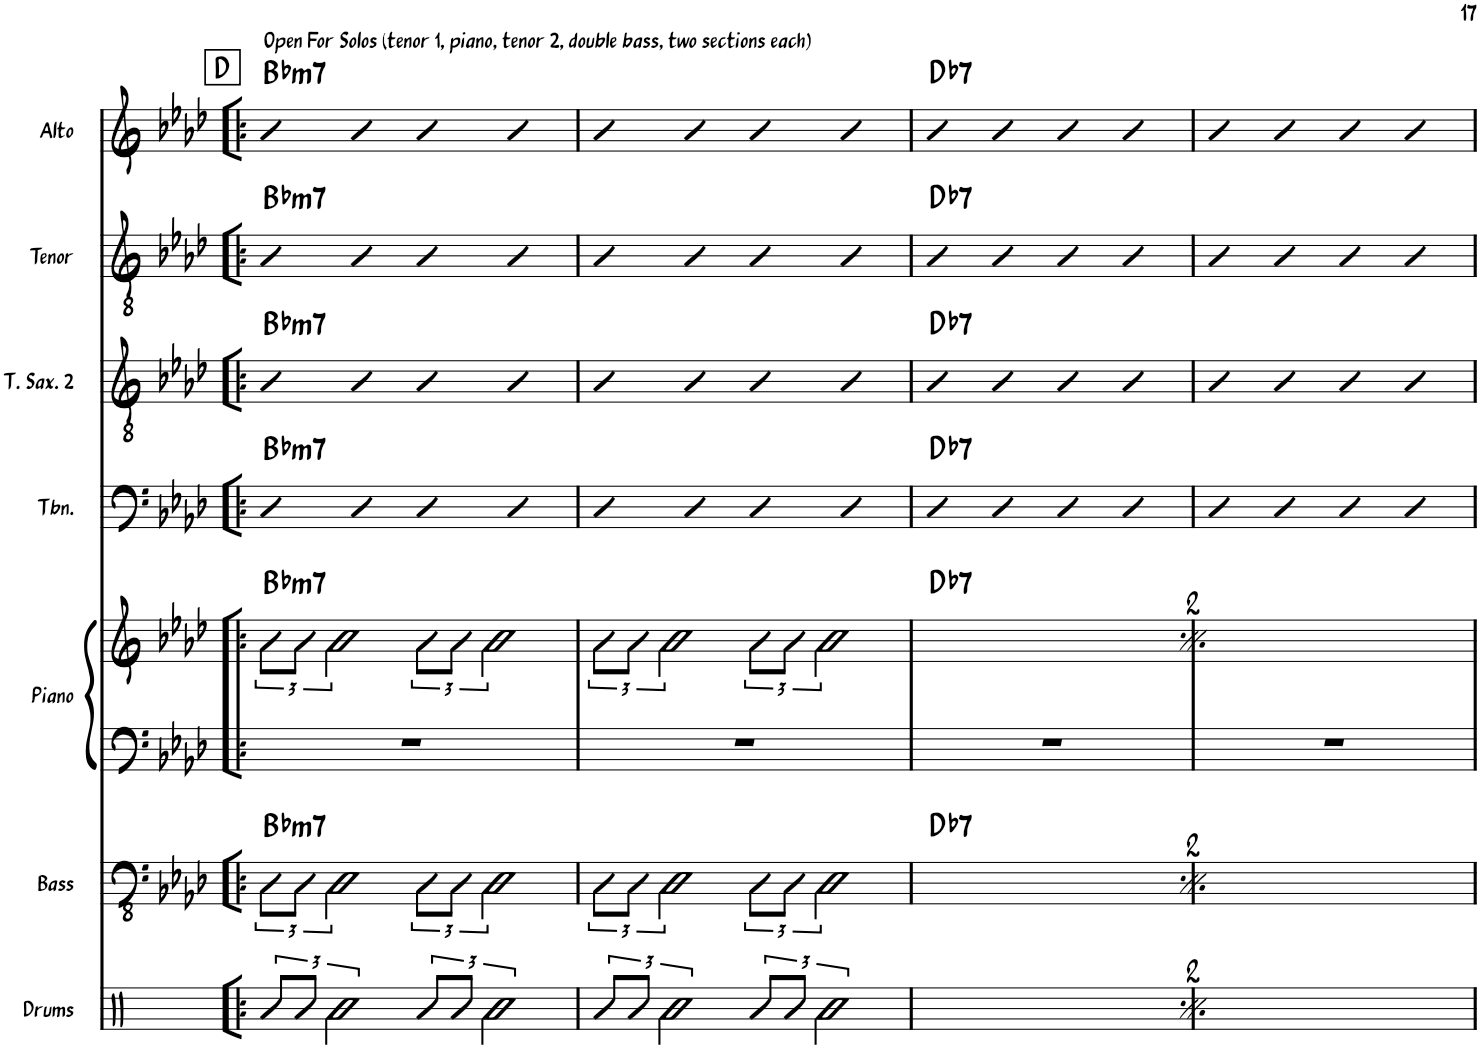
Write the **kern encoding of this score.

**kern	**kern	**harte	**kern	**kern	**harte	**kern	**harte	**kern	**harte	**kern	**harte	**kern	**harte
*part7	*part6	*part6	*part5	*part5	*part5	*part4	*part4	*part3	*part3	*part2	*part2	*part1	*part1
*staff8	*staff7	*	*staff6	*staff5	*	*staff4	*	*staff3	*	*staff2	*	*staff1	*
*I"Drums	*I"Bass	*	*I"Piano	*	*	*I"Trombone	*	*I"Tenor Saxophone 2	*	*I"Tenor Sax	*	*I"Alto Sax	*
*I'Drums	*I'Bass	*	*I'Piano	*	*	*I'Tbn.	*	*I'T. Sax. 2	*	*I'Tenor	*	*I'Alto	*
!!LO:PB:g=z
*clefX	*clefFv4	*	*clefF4	*clefG2	*	*clefF4	*	*clefGv2	*	*clefGv2	*	*clefG2	*
*	*	*	*	*	*	*	*	*Trd8c14	*	*Trd8c14	*	*Trd5c9	*
*k[]	*k[b-e-a-d-]	*	*k[b-e-a-d-]	*k[b-e-a-d-]	*	*k[b-e-a-d-]	*	*k[b-e-a-d-]	*	*k[b-e-a-d-]	*	*k[b-e-a-d-]	*
*M4/4	*M4/4	*	*M4/4	*M4/4	*	*M4/4	*	*M4/4	*	*M4/4	*	*M4/4	*
!!LO:REH:place=s1:a:B:rj:fs=14:t=D
=62!|:	=62!|:	=62!|:	=62!|:	=62!|:	=62!|:	=62!|:	=62!|:	=62!|:	=62!|:	=62!|:	=62!|:	=62!|:	=62!|:
!	!	!LO:H:kt=m7	!	!	!LO:H:kt=m7	!	!LO:H:kt=m7	!	!LO:H:kt=m7	!	!LO:H:kt=m7	!LO:TX:a:t=Open For Solos (tenor 1, piano, tenor 2, double bass, two sections each)	!LO:H:kt=m7
12R/L	12C\L	Bb:min7	1r	12a-\L	Bb:min7	4D-	Bb:min7	4B-	Bb:min7	4B-	Bb:min7	4b-	Bb:min7
12R/J	12C\J	.	.	12a-\J	.	.	.	.	.	.	.	.	.
3R\	3C\	.	.	3a-\	.	.	.	.	.	.	.	.	.
.	.	.	.	.	.	4D-	.	4B-	.	4B-	.	4b-	.
12R/L	12C\L	.	.	12a-\L	.	4D-	.	4B-	.	4B-	.	4b-	.
12R/J	12C\J	.	.	12a-\J	.	.	.	.	.	.	.	.	.
3R\	3C\	.	.	3a-\	.	.	.	.	.	.	.	.	.
.	.	.	.	.	.	4D-	.	4B-	.	4B-	.	4b-	.
=63	=63	=63	=63	=63	=63	=63	=63	=63	=63	=63	=63	=63	=63
12R/L	12C\L	.	1r	12a-\L	.	4D-	.	4B-	.	4B-	.	4b-	.
12R/J	12C\J	.	.	12a-\J	.	.	.	.	.	.	.	.	.
3R\	3C\	.	.	3a-\	.	.	.	.	.	.	.	.	.
.	.	.	.	.	.	4D-	.	4B-	.	4B-	.	4b-	.
12R/L	12C\L	.	.	12a-\L	.	4D-	.	4B-	.	4B-	.	4b-	.
12R/J	12C\J	.	.	12a-\J	.	.	.	.	.	.	.	.	.
3R\	3C\	.	.	3a-\	.	.	.	.	.	.	.	.	.
.	.	.	.	.	.	4D-	.	4B-	.	4B-	.	4b-	.
=64	=64	=64	=64	=64	=64	=64	=64	=64	=64	=64	=64	=64	=64
!	!	!LO:H:kt=m7	!	!	!LO:H:kt=m7	!	!LO:H:kt=7	!	!LO:H:kt=7	!	!LO:H:kt=7	!	!LO:H:kt=7
12R/L	12C\L	Bb:min7	1r	12a-\L	Bb:min7	4D-	Db:7	4B-	Db:7	4B-	Db:7	4b-	Db:7
12R/J	12C\J	.	.	12a-\J	.	.	.	.	.	.	.	.	.
3R\	3C\	.	.	3a-\	.	.	.	.	.	.	.	.	.
.	.	.	.	.	.	4D-	.	4B-	.	4B-	.	4b-	.
12R/L	12C\L	.	.	12a-\L	.	4D-	.	4B-	.	4B-	.	4b-	.
12R/J	12C\J	.	.	12a-\J	.	.	.	.	.	.	.	.	.
3R\	3C\	.	.	3a-\	.	.	.	.	.	.	.	.	.
.	.	.	.	.	.	4D-	.	4B-	.	4B-	.	4b-	.
=65	=65	=65	=65	=65	=65	=65	=65	=65	=65	=65	=65	=65	=65
12R/L	12C\L	.	1r	12a-\L	.	4D-	.	4B-	.	4B-	.	4b-	.
12R/J	12C\J	.	.	12a-\J	.	.	.	.	.	.	.	.	.
3R\	3C\	.	.	3a-\	.	.	.	.	.	.	.	.	.
.	.	.	.	.	.	4D-	.	4B-	.	4B-	.	4b-	.
12R/L	12C\L	.	.	12a-\L	.	4D-	.	4B-	.	4B-	.	4b-	.
12R/J	12C\J	.	.	12a-\J	.	.	.	.	.	.	.	.	.
3R\	3C\	.	.	3a-\	.	.	.	.	.	.	.	.	.
.	.	.	.	.	.	4D-	.	4B-	.	4B-	.	4b-	.
=	=	=	=	=	=	=	=	=	=	=	=	=	=
*-	*-	*-	*-	*-	*-	*-	*-	*-	*-	*-	*-	*-	*-
